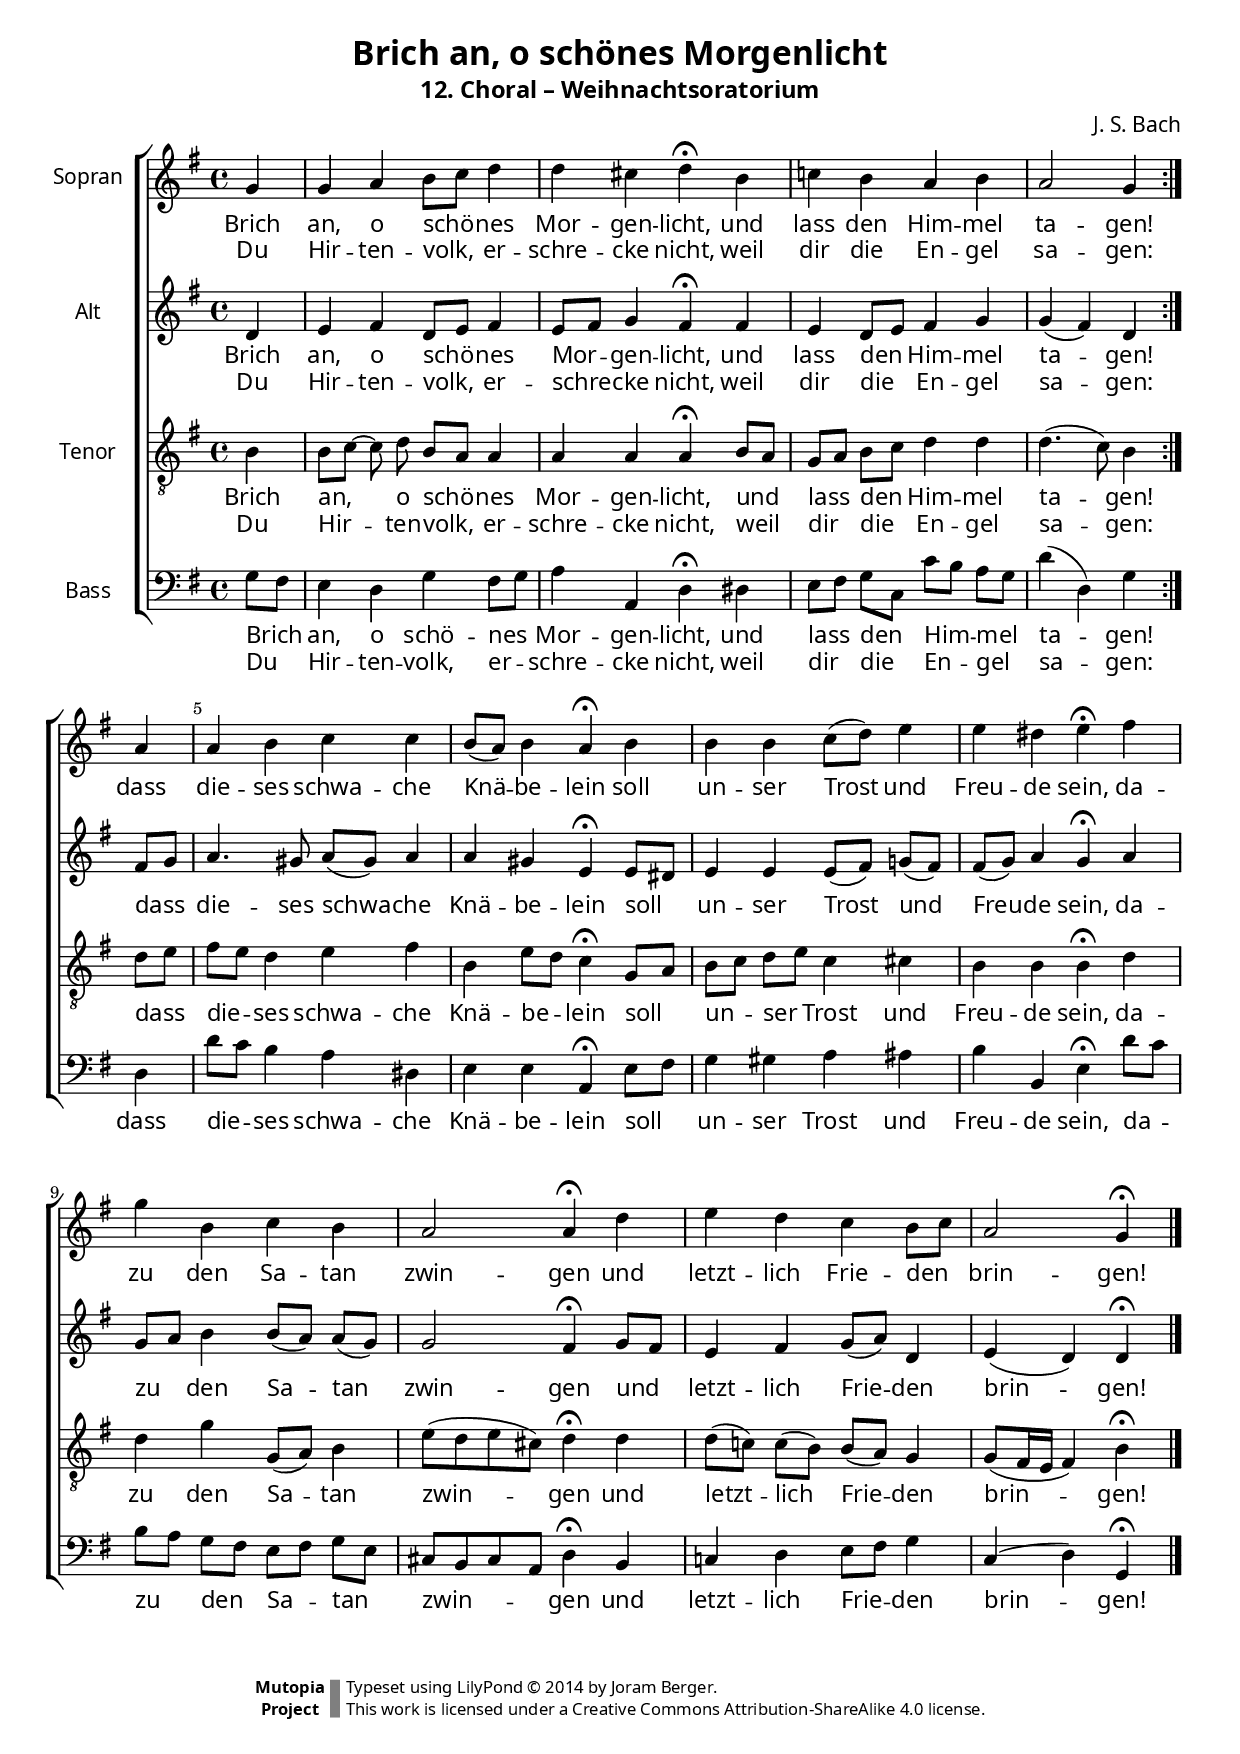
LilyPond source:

\version "2.18.0"
\language "deutsch"

\header {
  title = "Brich an, o schönes Morgenlicht"
  subtitle = "12. Choral – Weihnachtsoratorium"
  composer = "J. S. Bach"
  shortcomposer = "Bach"
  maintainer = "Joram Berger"
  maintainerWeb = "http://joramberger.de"
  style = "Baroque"
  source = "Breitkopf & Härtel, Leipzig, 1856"
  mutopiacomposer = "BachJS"
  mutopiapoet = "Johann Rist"
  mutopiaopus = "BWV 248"
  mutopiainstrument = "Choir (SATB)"
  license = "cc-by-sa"
  date = "1734"
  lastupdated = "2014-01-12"
  % footer = "Mutopia-2014/01/00-000"
  % tagline and copyright can be updated with the default
  % Mutopia tagline, this one is a candidate for a new
  % Mutopia default, but not yet decided.
  thecopyright = "Creative Commons Attribution-ShareAlike 4.0"
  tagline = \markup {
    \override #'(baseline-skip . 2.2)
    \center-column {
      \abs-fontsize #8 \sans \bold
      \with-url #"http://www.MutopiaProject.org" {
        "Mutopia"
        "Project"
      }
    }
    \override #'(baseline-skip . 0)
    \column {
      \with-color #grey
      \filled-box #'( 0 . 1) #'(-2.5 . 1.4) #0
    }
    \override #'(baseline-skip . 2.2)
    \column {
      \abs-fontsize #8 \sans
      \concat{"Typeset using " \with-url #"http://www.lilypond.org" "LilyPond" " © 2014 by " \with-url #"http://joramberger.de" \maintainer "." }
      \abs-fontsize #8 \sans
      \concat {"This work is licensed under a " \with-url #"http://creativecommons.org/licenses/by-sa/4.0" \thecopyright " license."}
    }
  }
}

#(set-global-staff-size 18.5)

\paper {
  ragged-bottom = ##f
  ragged-last-bottom = ##f
  last-bottom-spacing #'basic-distance = 15
  myStaffSize = #18.5
  fonts = #(make-pango-font-tree
            "Linux Libertine O"
            "Linux Biolinum O"
            "Ubuntu Mono"
            (/ myStaffSize 20))
}

\layout {
  \override Staff.ClefModifier.font-name = #"Century Schoolbook L bold italic"
  \override Staff.ClefModifier.extra-offset = #'(-0.3 . 0.07)
  \override Score.BarNumber.font-name = #"Century Schoolbook L"
}

global = {
  \key g \major
  \time 4/4
  \partial 4
  \autoBeamOff
  \accidentalStyle modern-voice
}

fe = \fermata

soprano = \relative c'' {
  \global
  \repeat volta 2 {
    g4 | g a h8[ c] d4 | d cis d\fe
    h4 | c h a h | a2 g4
  } \break
  a4  | \once \override Score.BarNumber.break-visibility = #all-visible
  a h c c | h8[( a]) h4 a\fe
  h4 | h h c8[( d]) e4 | e dis e\fe
  fis4 | g h, c h | a2 a4\fe
  d4 | e d c h8[ c] | a2 g='4\fe
  \bar "|."
}

alto = \relative c' {
  \global
  \repeat volta 2 {
    d4 | e fis d8[ e] fis4 | e8[ fis] g4 fis\fe
    fis4 | e d8[ e] fis4 g | g( fis) d
  }
  fis8[ g] | a4. gis8 a[( gis]) a4 | a gis e\fe
  e8[ dis] | e4 e e8[( fis]) g[( fis]) | fis8[( g]) a4 g\fe
  a4 | g8[ a] h4 h8[( a]) a[( g]) | g2 fis4\fe
  g8[ fis] | e4 fis g8[( a]) d,4 | e( d) d='\fe
}

tenor = \relative c' {
  \global
  \repeat volta 2 {
    h4 | h8[ c] ~ c d h[ a] a4 | a a a\fe
    h8[a] | g[a] h[ c] d4 d | d4.( c8) h4
  }
  d8[ e] | fis[ e] d4 e fis | h, e8[ d] c4\fe
  g8[ a] | h[ c] d[ e] c4 cis | h h h\fe
  d4 | d g g,8[( a]) h4 | e8[( d e cis]) d4\fe
  d4 | d8[( c]) c[( h]) h[( a]) g4 | g8[( fis16 e] fis4) h=\fe
}

bass = \relative c' {
  \global
  \repeat volta 2 {
    g8[ fis] | e4 d g fis8[ g] | a4 a, d\fe
    dis4 | e8[ fis] g[ c,] c'[ h] a[ g] | d'4( d,) g
  }
  d4 | d'8[ c] h4 a dis, | e e a,\fe
  e'8[ fis] | g4 gis a ais | h h, e\fe
  d'8[ c] | h[ a] g[ fis] e[ fis] g[ e] | cis[ h cis a] d4\fe
  h4 | c d e8[ fis] g4 | \shape #'((0 . -0.2) (0 . -0.8) (0 . -0.8) (0 . 0)) Slur c,( d) g,=,\fe
}


text = \lyricmode {
  Brich an, o schö -- nes Mor -- gen -- licht, und lass den Him -- mel ta -- gen!
  dass die -- ses schwa -- che Knä -- be -- lein soll un -- ser Trost und Freu -- de sein,
  da -- zu den Sa -- tan zwin -- gen und letzt -- lich Frie -- den brin -- gen!
}

textB = \lyricmode {
  Du Hir -- ten -- volk, er -- schre -- cke nicht, weil dir die En -- gel sa -- gen:
}


\score {
  \new ChoirStaff <<
    \new Staff \with {
      instrumentName = "Sopran"
    } { \soprano }
    \addlyrics { \text }
    \addlyrics { \textB }
    \new Staff \with {
      instrumentName = "Alt"
    } { \alto }
    \addlyrics { \text }
    \addlyrics { \textB }
    \new Staff \with {
      instrumentName = "Tenor"
    } { \clef "treble_8" \tenor }
    \addlyrics { \text }
    \addlyrics { \textB }
    \new Staff \with {
      instrumentName = "Bass"
    } { \clef "bass" \bass }
    \addlyrics { \text }
    \addlyrics { \textB }
  >>
  \layout { }
}

\score {
  <<
    \soprano
    \alto
    \tenor
    \bass
  >>
  \midi {
    \set Score.midiInstrument = "oboe"
    \tempo 4 = 100
  }
}
